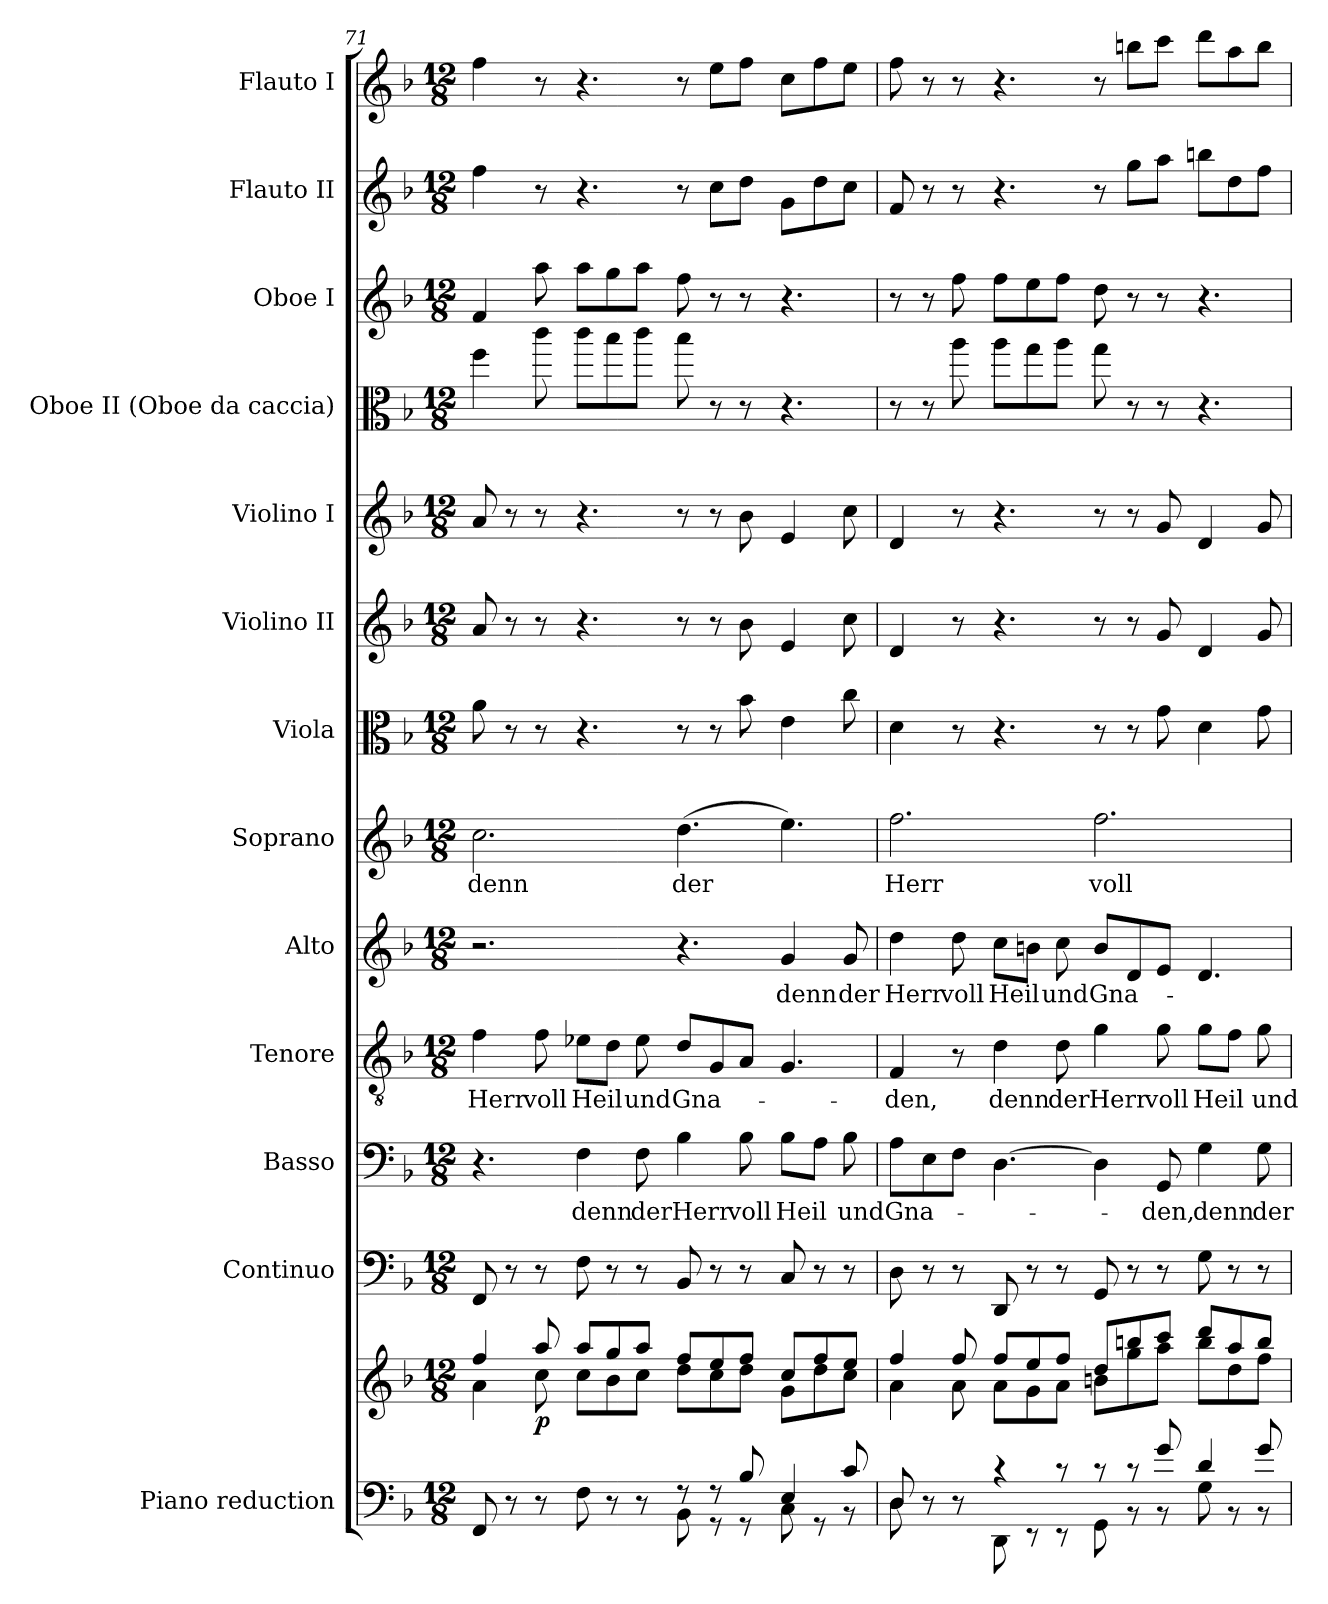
**kern	**kern	**dynam	**kern	**kern	**text	**kern	**text	**kern	**text	**kern	**text	**kern	**kern	**kern	**kern	**kern	**kern	**kern
*part13	*part13	*part13	*part12	*part11	*part11	*part10	*part10	*part9	*part9	*part8	*part8	*part7	*part6	*part5	*part4	*part3	*part2	*part1
*staff14	*staff13	*staff13/14	*staff12	*staff11	*staff11	*staff10	*staff10	*staff9	*staff9	*staff8	*staff8	*staff7	*staff6	*staff5	*staff4	*staff3	*staff2	*staff1
*I"Piano reduction	*	*	*I"Continuo	*I"Basso	*	*I"Tenore	*	*I"Alto	*	*I"Soprano	*	*I"Viola	*I"Violino II	*I"Violino I	*I"Oboe II (Oboe da caccia)	*I"Oboe I	*I"Flauto II	*I"Flauto I
*I'Pno	*	*	*	*	*	*	*	*	*	*	*	*I'Vla	*I'Vln	*I'Vln	*	*I'Ob	*I'Fl	*I'Fl
!!LO:PB:g=z
*clefF4	*clefG2	*	*clefF4	*clefF4	*	*clefGv2	*	*clefG2	*	*clefG2	*	*clefC3	*clefG2	*clefG2	*clefC3	*clefG2	*clefG2	*clefG2
*	*	*	*	*	*	*	*	*	*	*	*	*	*	*	*ITrd12c21	*	*	*
*k[b-]	*k[b-]	*	*k[b-]	*k[b-]	*	*k[b-]	*	*k[b-]	*	*k[b-]	*	*k[b-]	*k[b-]	*k[b-]	*k[b-]	*k[b-]	*k[b-]	*k[b-]
*M12/8	*M12/8	*	*M12/8	*M12/8	*	*M12/8	*	*M12/8	*	*M12/8	*	*M12/8	*M12/8	*M12/8	*M12/8	*M12/8	*M12/8	*M12/8
=71	=71	=71	=71	=71	=71	=71	=71	=71	=71	=71	=71	=71	=71	=71	=71	=71	=71	=71
*^	*^	*	*	*	*	*	*	*	*	*	*	*	*	*	*	*	*	*
!	!	!	!	!	!	!	!	!	!LO:LY:b	!	!	!	!LO:LY:b	!	!	!	!	!	!	!
8FF/	8ryy	4ff/	4a\	.	8FF/	4.r	.	4f\	Herr	2.r	.	2.cc\	denn	8a\	8a/	8a/	4f\	4f/	4ff\	4ff\
8r	8ryy	.	.	.	8r	.	.	.	.	.	.	.	.	8r	8r	8r	.	.	.	.
!	!	!	!	!LO:DY:b	!	!	!	!	!LO:LY:b	!	!	!	!	!	!	!	!	!	!	!
8r	8ryy	8aa/	8cc\	p	8r	.	.	8f\	voll	.	.	.	.	8r	8r	8r	8cc\	8aa\	8r	8r
!	!	!	!	!	!	!	!LO:LY:b	!	!LO:LY:b	!	!	!	!	!	!	!	!	!	!	!
8ryy	8F\	8aa/L	8cc\L	.	8F\	4F\	denn	8e-X\L	Heil	.	.	.	.	4.r	4.r	4.r	8cc\L	8aa\L	4.r	4.r
8r	8ryy	8gg/	8b-\	.	8r	.	.	8d\J	.	.	.	.	.	.	.	.	8b-\	8gg\	.	.
!	!	!	!	!	!	!	!LO:LY:b	!	!LO:LY:b	!	!	!	!	!	!	!	!	!	!	!
8r	8ryy	8aa/J	8cc\J	.	8r	8F\	der	8e-\	und	.	.	.	.	.	.	.	8cc\J	8aa\J	.	.
!	!	!	!	!	!	!	!LO:LY:b	!	!LO:LY:b	!	!	!	!LO:LY:b	!	!	!	!	!	!	!
8r	8BB-\	8ff/L	8dd\L	.	8BB-/	4B-\	Herr	8d/L	Gna-	4.r	.	(4.dd\	der	8r	8r	8r	8b-\	8ff\	8r	8r
8r	8r	8ee/	8cc\	.	8r	.	.	8G/	.	.	.	.	.	8r	8r	8r	8r	8r	8cc\L	8ee\L
!	!	!	!	!	!	!	!LO:LY:b	!	!	!	!	!	!	!	!	!	!	!	!	!
8B-/	8r	8ff/J	8dd\J	.	8r	8B-\	voll	8A/J	.	.	.	.	.	8b-\	8b-\	8b-\	8r	8r	8dd\J	8ff\J
!	!	!	!	!	!	!	!LO:LY:b	!	!	!	!LO:LY:b	!	!	!	!	!	!	!	!	!
4E/	8C\	8cc/L	8g\L	.	8C/	8B-\L	Heil	4.G/	.	4g/	denn	4.ee\)	.	4e\	4e/	4e/	4.r	4.r	8g\L	8cc\L
.	8r	8ff/	8dd\	.	8r	8A\J	.	.	.	.	.	.	.	.	.	.	.	.	8dd\	8ff\
!	!	!	!	!	!	!	!LO:LY:b	!	!	!	!LO:LY:b	!	!	!	!	!	!	!	!	!
8c/	8r	8ee/J	8cc\J	.	8r	8B-\	und	.	.	8g/	der	.	.	8cc\	8cc\	8cc\	.	.	8cc\J	8ee\J
=72	=72	=72	=72	=72	=72	=72	=72	=72	=72	=72	=72	=72	=72	=72	=72	=72	=72	=72	=72	=72
!	!	!	!	!	!	!	!LO:LY:b	!	!LO:LY:b	!	!LO:LY:b	!	!LO:LY:b	!	!	!	!	!	!	!
8D/	8D\	4ff/	4a\	.	8D\	8A\L	Gna-	4F/	-den,	4dd\	Herr	2.ff\	Herr	4d\	4d/	4d/	8r	8r	8f/	8ff\
8r	8ryy	.	.	.	8r	8E\	.	.	.	.	.	.	.	.	.	.	8r	8r	8r	8r
!	!	!	!	!	!	!	!	!	!	!	!LO:LY:b	!	!	!	!	!	!	!	!	!
8r	8ryy	8ff/	8a\	.	8r	8F\J	.	8r	.	8dd\	voll	.	.	8r	8r	8r	8a\	8ff\	8r	8r
!	!	!	!	!	!	!	!	!	!LO:LY:b	!	!LO:LY:b	!	!	!	!	!	!	!	!	!
4r	8DD\	8ff/L	8a\L	.	8DD/	[4.D\	.	4d\	denn	8cc\L	Heil	.	.	4.r	4.r	4.r	8a\L	8ff\L	4.r	4.r
.	8r	8ee/	8g\	.	8r	.	.	.	.	8bn\J	.	.	.	.	.	.	8g\	8ee\	.	.
!	!	!	!	!	!	!	!	!	!LO:LY:b	!	!LO:LY:b	!	!	!	!	!	!	!	!	!
8r	8r	8ff/J	8a\J	.	8r	.	.	8d\	der	8cc\	und	.	.	.	.	.	8a\J	8ff\J	.	.
!	!	!	!	!	!	!	!	!	!LO:LY:b	!	!LO:LY:b	!	!LO:LY:b	!	!	!	!	!	!	!
8r	8GG\	8dd/L	8bn\L	.	8GG/	4D\]	.	4g\	Herr	8b/L	Gna-	2.ff\	voll	8r	8r	8r	8g\	8dd\	8r	8r
8r	8r	8bbn/	8gg\	.	8r	.	.	.	.	8d/	.	.	.	8r	8r	8r	8r	8r	8gg\L	8bbn\L
!	!	!	!	!	!	!	!LO:LY:b	!	!LO:LY:b	!	!	!	!	!	!	!	!	!	!	!
8g/	8r	8ccc/J	8aa\J	.	8r	8GG/	-den,	8g\	voll	8e/J	.	.	.	8g\	8g/	8g/	8r	8r	8aa\J	8ccc\J
!	!	!	!	!	!	!	!LO:LY:b	!	!LO:LY:b	!	!	!	!	!	!	!	!	!	!	!
4d/	8G\	8ddd/L	8bb\L	.	8G\	4G\	denn	8g\L	Heil	4.d/	.	.	.	4d\	4d/	4d/	4.r	4.r	8bbn\L	8ddd\L
.	8r	8aa/	8dd\	.	8r	.	.	8f\J	.	.	.	.	.	.	.	.	.	.	8dd\	8aa\
!	!	!	!	!	!	!	!LO:LY:b	!	!LO:LY:b	!	!	!	!	!	!	!	!	!	!	!
8g/	8r	8bb/J	8ff\J	.	8r	8G\	der	8g\	und	.	.	.	.	8g\	8g/	8g/	.	.	8ff\J	8bb\J
*v	*v	*	*	*	*	*	*	*	*	*	*	*	*	*	*	*	*	*	*	*
*	*v	*v	*	*	*	*	*	*	*	*	*	*	*	*	*	*	*	*	*
=	=	=	=	=	=	=	=	=	=	=	=	=	=	=	=	=	=	=
*-	*-	*-	*-	*-	*-	*-	*-	*-	*-	*-	*-	*-	*-	*-	*-	*-	*-	*-
